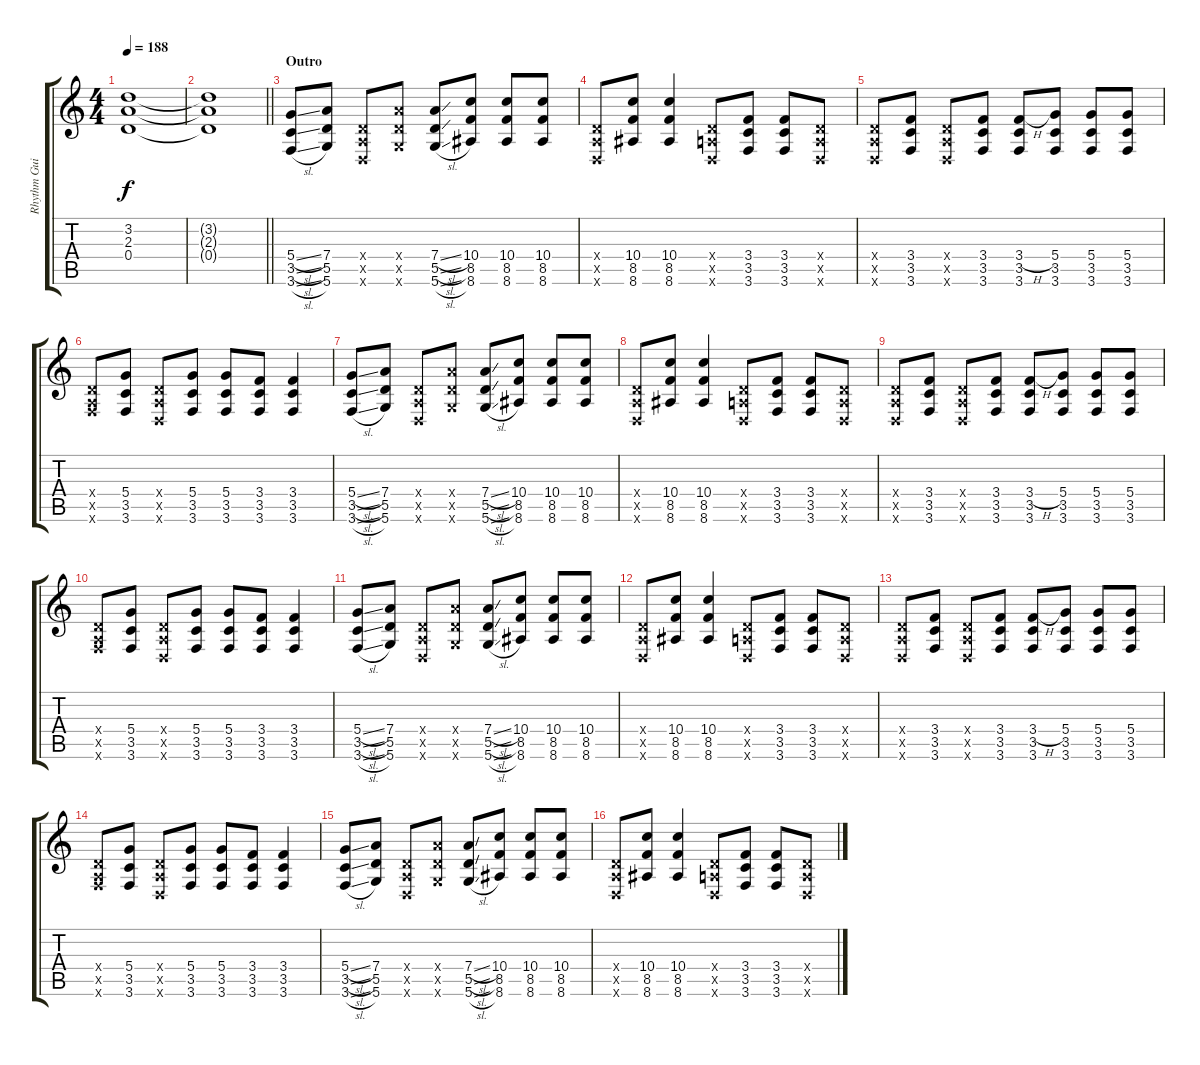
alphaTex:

\track ("Rhythm Guitar" "Rhythm Gui") {instrument distortionguitar}
\staff {score tabs}
\tuning (E4 B3 G3 D3 A2 D2) {hide}
\ts (4 4)
\tempo 188
\clef g2
\ks c
(3.2{t} 2.3{t} 0.4{t}).1{dy f} |
\barLineRight lightlight
(3.2{t} 2.3{t} 0.4{t}).1 |
\section ("" "Outro")
(5.4{sl} 3.5{sl} 3.6{sl}).8 (7.4 5.5 5.6).8 (0.4{x} 0.5{x} 0.6{x}).8 (7.4{x} 5.5{x} 5.6{x}).8 (7.4{sl} 5.5{sl} 5.6{sl}).8 (10.4 8.5 8.6).8 (10.4 8.5 8.6).8 (10.4 8.5 8.6).8 |
(0.4{x} 0.5{x} 0.6{x}).8 (10.4 8.5 8.6).8 (10.4 8.5 8.6).4 (0.4{x} 0.5{x} 0.6{x}).8 (3.4 3.5 3.6).8 (3.4 3.5 3.6).8 (0.4{x} 0.5{x} 0.6{x}).8 |
(0.4{x} 0.5{x} 0.6{x}).8 (3.4 3.5 3.6).8 (0.4{x} 0.5{x} 0.6{x}).8 (3.4 3.5 3.6).8 (3.4{h} 3.5 3.6).8 (5.4 3.5 3.6).8 (5.4 3.5 3.6).8 (5.4 3.5 3.6).8 |
(0.4{x} 0.5{x} 3.6{x}).8 (5.4 3.5 3.6).8 (0.4{x} 0.5{x} 0.6{x}).8 (5.4 3.5 3.6).8 (5.4 3.5 3.6).8 (3.4 3.5 3.6).8 (3.4 3.5 3.6).4 |
(5.4{sl} 3.5{sl} 3.6{sl}).8 (7.4 5.5 5.6).8 (0.4{x} 0.5{x} 0.6{x}).8 (7.4{x} 5.5{x} 5.6{x}).8 (7.4{sl} 5.5{sl} 5.6{sl}).8 (10.4 8.5 8.6).8 (10.4 8.5 8.6).8 (10.4 8.5 8.6).8 |
(0.4{x} 0.5{x} 0.6{x}).8 (10.4 8.5 8.6).8 (10.4 8.5 8.6).4 (0.4{x} 0.5{x} 0.6{x}).8 (3.4 3.5 3.6).8 (3.4 3.5 3.6).8 (0.4{x} 0.5{x} 0.6{x}).8 |
(0.4{x} 0.5{x} 0.6{x}).8 (3.4 3.5 3.6).8 (0.4{x} 0.5{x} 0.6{x}).8 (3.4 3.5 3.6).8 (3.4{h} 3.5 3.6).8 (5.4 3.5 3.6).8 (5.4 3.5 3.6).8 (5.4 3.5 3.6).8 |
(0.4{x} 0.5{x} 3.6{x}).8 (5.4 3.5 3.6).8 (0.4{x} 0.5{x} 0.6{x}).8 (5.4 3.5 3.6).8 (5.4 3.5 3.6).8 (3.4 3.5 3.6).8 (3.4 3.5 3.6).4 |
(5.4{sl} 3.5{sl} 3.6{sl}).8 (7.4 5.5 5.6).8 (0.4{x} 0.5{x} 0.6{x}).8 (7.4{x} 5.5{x} 5.6{x}).8 (7.4{sl} 5.5{sl} 5.6{sl}).8 (10.4 8.5 8.6).8 (10.4 8.5 8.6).8 (10.4 8.5 8.6).8 |
(0.4{x} 0.5{x} 0.6{x}).8 (10.4 8.5 8.6).8 (10.4 8.5 8.6).4 (0.4{x} 0.5{x} 0.6{x}).8 (3.4 3.5 3.6).8 (3.4 3.5 3.6).8 (0.4{x} 0.5{x} 0.6{x}).8 |
(0.4{x} 0.5{x} 0.6{x}).8 (3.4 3.5 3.6).8 (0.4{x} 0.5{x} 0.6{x}).8 (3.4 3.5 3.6).8 (3.4{h} 3.5 3.6).8 (5.4 3.5 3.6).8 (5.4 3.5 3.6).8 (5.4 3.5 3.6).8 |
(0.4{x} 0.5{x} 3.6{x}).8 (5.4 3.5 3.6).8 (0.4{x} 0.5{x} 0.6{x}).8 (5.4 3.5 3.6).8 (5.4 3.5 3.6).8 (3.4 3.5 3.6).8 (3.4 3.5 3.6).4 |
(5.4{sl} 3.5{sl} 3.6{sl}).8 (7.4 5.5 5.6).8 (0.4{x} 0.5{x} 0.6{x}).8 (7.4{x} 5.5{x} 5.6{x}).8 (7.4{sl} 5.5{sl} 5.6{sl}).8 (10.4 8.5 8.6).8 (10.4 8.5 8.6).8 (10.4 8.5 8.6).8 |
(0.4{x} 0.5{x} 0.6{x}).8 (10.4 8.5 8.6).8 (10.4 8.5 8.6).4 (0.4{x} 0.5{x} 0.6{x}).8 (3.4 3.5 3.6).8 (3.4 3.5 3.6).8 (0.4{x} 0.5{x} 0.6{x}).8
